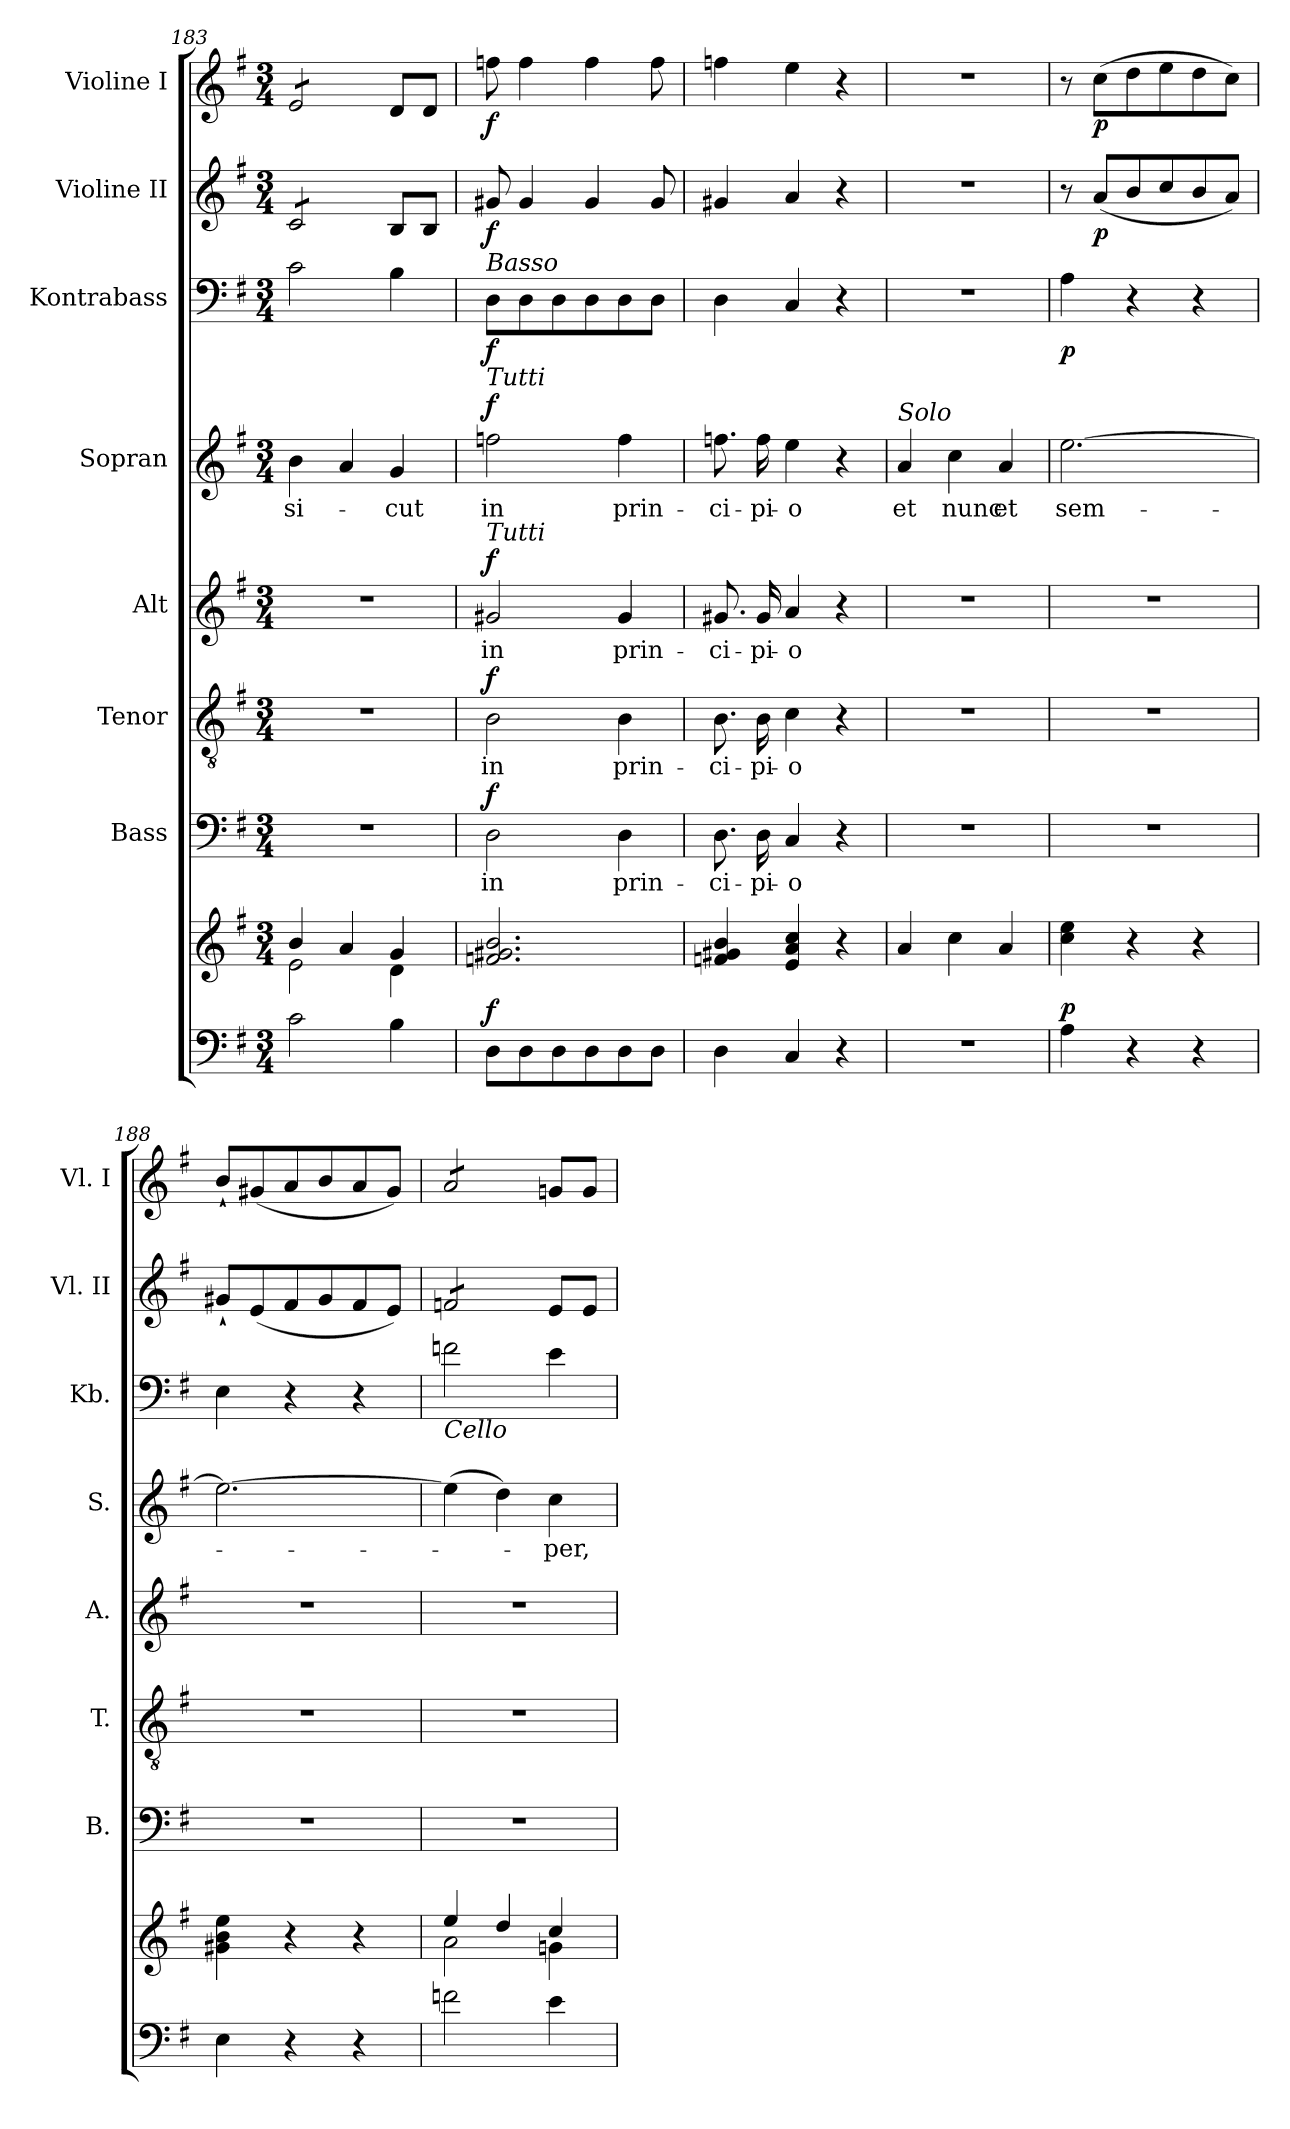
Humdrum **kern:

**kern	**kern	**dynam	**kern	**text	**dynam	**kern	**text	**dynam	**kern	**text	**dynam	**kern	**text	**dynam	**kern	**dynam	**kern	**dynam	**kern	**dynam
*part8	*part8	*part8	*part7	*part7	*part7	*part6	*part6	*part6	*part5	*part5	*part5	*part4	*part4	*part4	*part3	*part3	*part2	*part2	*part1	*part1
*staff9	*staff8	*staff8/9	*staff7	*staff7	*staff7	*staff6	*staff6	*staff6	*staff5	*staff5	*staff5	*staff4	*staff4	*staff4	*staff3	*staff3	*staff2	*staff2	*staff1	*staff1
*	*	*	*I"Bass	*	*	*I"Tenor	*	*	*I"Alt	*	*	*I"Sopran	*	*	*I"Kontrabass	*	*I"Violine II	*	*I"Violine I	*
*	*	*	*I'B.	*	*	*I'T.	*	*	*I'A.	*	*	*I'S.	*	*	*I'Kb.	*	*I'Vl. II	*	*I'Vl. I	*
*clefF4	*clefG2	*	*clefF4	*	*	*clefGv2	*	*	*clefG2	*	*	*clefG2	*	*	*clefF4	*	*clefG2	*	*clefG2	*
*	*	*	*	*	*	*	*	*	*	*	*	*	*	*	*ITrd7c12	*	*	*	*	*
*k[f#]	*k[f#]	*	*k[f#]	*	*	*k[f#]	*	*	*k[f#]	*	*	*k[f#]	*	*	*k[f#]	*	*k[f#]	*	*k[f#]	*
*G:	*G:	*	*G:	*	*	*G:	*	*	*G:	*	*	*G:	*	*	*G:	*	*G:	*	*G:	*
*M3/4	*M3/4	*	*M3/4	*	*	*M3/4	*	*	*M3/4	*	*	*M3/4	*	*	*M3/4	*	*M3/4	*	*M3/4	*
=183	=183	=183	=183	=183	=183	=183	=183	=183	=183	=183	=183	=183	=183	=183	=183	=183	=183	=183	=183	=183
*	*^	*	*	*	*	*	*	*	*	*	*	*	*	*	*	*	*	*	*	*
!	!	!	!	!	!	!	!	!	!	!	!	!	!	!LO:LY:b	!	!	!	!	!	!	!
*	*	*	*	*	*	*	*	*	*	*	*	*	*	*	*	*	*	*tremolo	*	*	*
*	*	*	*	*	*	*	*	*	*	*	*	*	*	*	*	*	*	*	*	*tremolo	*
2c\	4b/	2e\	.	2.r	.	.	2.r	.	.	2.r	.	.	4b\	si-	.	2C\	.	8c/L	.	8e/L	.
.	.	.	.	.	.	.	.	.	.	.	.	.	.	.	.	.	.	8c/	.	8e/	.
.	4a/	.	.	.	.	.	.	.	.	.	.	.	4a/	.	.	.	.	8c/	.	8e/	.
.	.	.	.	.	.	.	.	.	.	.	.	.	.	.	.	.	.	8c/J	.	8e/J	.
*	*	*	*	*	*	*	*	*	*	*	*	*	*	*	*	*	*	*	*	*Xtremolo	*
*	*	*	*	*	*	*	*	*	*	*	*	*	*	*	*	*	*	*Xtremolo	*	*	*
!	!	!	!	!	!	!	!	!	!	!	!	!	!	!LO:LY:b	!	!	!	!	!	!	!
4B\	4g/	4d\	.	.	.	.	.	.	.	.	.	.	4g/	-cut	.	4BB\	.	8B/L	.	8d/L	.
.	.	.	.	.	.	.	.	.	.	.	.	.	.	.	.	.	.	8B/J	.	8d/J	.
*	*v	*v	*	*	*	*	*	*	*	*	*	*	*	*	*	*	*	*	*	*	*
=184	=184	=184	=184	=184	=184	=184	=184	=184	=184	=184	=184	=184	=184	=184	=184	=184	=184	=184	=184	=184
!	!	!	!	!	!	!	!	!	!	!	!	!	!	!	!LO:TX:a:i:t=Basso	!	!	!	!	!
!	!	!	!	!	!	!	!	!	!	!	!	!LO:TX:a:i:t=Tutti	!	!	!	!	!	!	!	!
!	!	!	!	!	!	!	!	!	!LO:TX:a:i:t=Tutti	!	!	!	!	!	!	!	!	!	!	!
!	!	!LO:DY:a=2	!	!LO:LY:b	!LO:DY:a	!	!LO:LY:b	!LO:DY:a	!	!LO:LY:b	!LO:DY:a	!	!LO:LY:b	!LO:DY:a	!	!LO:DY:b	!	!LO:DY:b	!	!LO:DY:b
8D\L	2.fn/ 2.g#X/ 2.b/	f	2D\	in	f	2B\	in	f	2g#X/	in	f	2ffn\	in	f	8DD\L	f	8g#X/	f	8ffn\	f
8D\	.	.	.	.	.	.	.	.	.	.	.	.	.	.	8DD\	.	4g#/	.	4ff\	.
8D\	.	.	.	.	.	.	.	.	.	.	.	.	.	.	8DD\	.	.	.	.	.
8D\	.	.	.	.	.	.	.	.	.	.	.	.	.	.	8DD\	.	4g#/	.	4ff\	.
!	!	!	!	!LO:LY:b	!	!	!LO:LY:b	!	!	!LO:LY:b	!	!	!LO:LY:b	!	!	!	!	!	!	!
8D\	.	.	4D\	prin-	.	4B\	prin-	.	4g#/	prin-	.	4ff\	prin-	.	8DD\	.	.	.	.	.
8D\J	.	.	.	.	.	.	.	.	.	.	.	.	.	.	8DD\J	.	8g#/	.	8ff\	.
!!LO:PB:g=z
=185	=185	=185	=185	=185	=185	=185	=185	=185	=185	=185	=185	=185	=185	=185	=185	=185	=185	=185	=185	=185
!	!	!	!	!LO:LY:b	!	!	!LO:LY:b	!	!	!LO:LY:b	!	!	!LO:LY:b	!	!	!	!	!	!	!
4D\	4fn/ 4g#X/ 4b/	.	8.D\	-ci-	.	8.B\	-ci-	.	8.g#X/	-ci-	.	8.ffn\	-ci-	.	4DD\	.	4g#X/	.	4ffn\	.
!	!	!	!	!LO:LY:b	!	!	!LO:LY:b	!	!	!LO:LY:b	!	!	!LO:LY:b	!	!	!	!	!	!	!
.	.	.	16D\	-pi-	.	16B\	-pi-	.	16g#/	-pi-	.	16ff\	-pi-	.	.	.	.	.	.	.
!	!	!	!	!LO:LY:b	!	!	!LO:LY:b	!	!	!LO:LY:b	!	!	!LO:LY:b	!	!	!	!	!	!	!
4C/	4e/ 4a/ 4cc/	.	4C/	-o	.	4c\	-o	.	4a/	-o	.	4ee\	-o	.	4CC/	.	4a/	.	4ee\	.
4r	4r	.	4r	.	.	4r	.	.	4r	.	.	4r	.	.	4r	.	4r	.	4r	.
=186	=186	=186	=186	=186	=186	=186	=186	=186	=186	=186	=186	=186	=186	=186	=186	=186	=186	=186	=186	=186
!	!	!	!	!	!	!	!	!	!	!	!	!LO:TX:a:i:t=Solo	!	!	!	!	!	!	!	!
!	!	!	!	!	!	!	!	!	!	!	!	!	!LO:LY:b	!	!	!	!	!	!	!
2.r	4a/	.	2.r	.	.	2.r	.	.	2.r	.	.	4a/	et	.	2.r	.	2.r	.	2.r	.
!	!	!	!	!	!	!	!	!	!	!	!	!	!LO:LY:b	!	!	!	!	!	!	!
.	4cc\	.	.	.	.	.	.	.	.	.	.	4cc\	nunc	.	.	.	.	.	.	.
!	!	!	!	!	!	!	!	!	!	!	!	!	!LO:LY:b	!	!	!	!	!	!	!
.	4a/	.	.	.	.	.	.	.	.	.	.	4a/	et	.	.	.	.	.	.	.
=187	=187	=187	=187	=187	=187	=187	=187	=187	=187	=187	=187	=187	=187	=187	=187	=187	=187	=187	=187	=187
!	!	!LO:DY:a=2	!	!	!	!	!	!	!	!	!	!	!LO:LY:b	!	!	!LO:DY:b	!	!	!	!
4A\	4cc\ 4ee\	p	2.r	.	.	2.r	.	.	2.r	.	.	[2.ee\	sem-	.	4AA\	p	8r	.	8r	.
!	!	!	!	!	!	!	!	!	!	!	!	!	!	!	!	!	!	!LO:DY:b	!	!LO:DY:b
.	.	.	.	.	.	.	.	.	.	.	.	.	.	.	.	.	(<8a/L	p	(>8cc\L	p
4r	4r	.	.	.	.	.	.	.	.	.	.	.	.	.	4r	.	8b/	.	8dd\	.
.	.	.	.	.	.	.	.	.	.	.	.	.	.	.	.	.	8cc/	.	8ee\	.
4r	4r	.	.	.	.	.	.	.	.	.	.	.	.	.	4r	.	8b/	.	8dd\	.
.	.	.	.	.	.	.	.	.	.	.	.	.	.	.	.	.	8a/J)	.	8cc\J)	.
=188	=188	=188	=188	=188	=188	=188	=188	=188	=188	=188	=188	=188	=188	=188	=188	=188	=188	=188	=188	=188
4E\	4g#X\ 4b\ 4ee\	.	2.r	.	.	2.r	.	.	2.r	.	.	2.ee\_	.	.	4EE\	.	8g#X`</L	.	8b`</L	.
.	.	.	.	.	.	.	.	.	.	.	.	.	.	.	.	.	(<8e/	.	(<8g#X/	.
4r	4r	.	.	.	.	.	.	.	.	.	.	.	.	.	4r	.	8f#/	.	8a/	.
.	.	.	.	.	.	.	.	.	.	.	.	.	.	.	.	.	8g#/	.	8b/	.
4r	4r	.	.	.	.	.	.	.	.	.	.	.	.	.	4r	.	8f#/	.	8a/	.
.	.	.	.	.	.	.	.	.	.	.	.	.	.	.	.	.	8e/J)	.	8g#/J)	.
=189	=189	=189	=189	=189	=189	=189	=189	=189	=189	=189	=189	=189	=189	=189	=189	=189	=189	=189	=189	=189
*	*^	*	*	*	*	*	*	*	*	*	*	*	*	*	*	*	*	*	*	*
!	!	!	!	!	!	!	!	!	!	!	!	!	!	!	!	!LO:TX:b:i:t=Cello	!	!	!	!	!
*	*	*	*	*	*	*	*	*	*	*	*	*	*	*	*	*	*	*tremolo	*	*	*
*	*	*	*	*	*	*	*	*	*	*	*	*	*	*	*	*	*	*	*	*tremolo	*
2fn\	4ee/	2a\	.	2.r	.	.	2.r	.	.	2.r	.	.	(>4ee\]	.	.	2Fn\	.	8fn/L	.	8a/L	.
.	.	.	.	.	.	.	.	.	.	.	.	.	.	.	.	.	.	8fn/	.	8a/	.
.	4dd/	.	.	.	.	.	.	.	.	.	.	.	4dd\)	.	.	.	.	8fn/	.	8a/	.
.	.	.	.	.	.	.	.	.	.	.	.	.	.	.	.	.	.	8fn/J	.	8a/J	.
*	*	*	*	*	*	*	*	*	*	*	*	*	*	*	*	*	*	*	*	*Xtremolo	*
*	*	*	*	*	*	*	*	*	*	*	*	*	*	*	*	*	*	*Xtremolo	*	*	*
!	!	!	!	!	!	!	!	!	!	!	!	!	!	!LO:LY:b	!	!	!	!	!	!	!
4e\	4cc/	4gn\	.	.	.	.	.	.	.	.	.	.	4cc\	-per,	.	4E\	.	8e/L	.	8gn/L	.
.	.	.	.	.	.	.	.	.	.	.	.	.	.	.	.	.	.	8e/J	.	8g/J	.
*	*v	*v	*	*	*	*	*	*	*	*	*	*	*	*	*	*	*	*	*	*	*
=	=	=	=	=	=	=	=	=	=	=	=	=	=	=	=	=	=	=	=	=
*-	*-	*-	*-	*-	*-	*-	*-	*-	*-	*-	*-	*-	*-	*-	*-	*-	*-	*-	*-	*-
